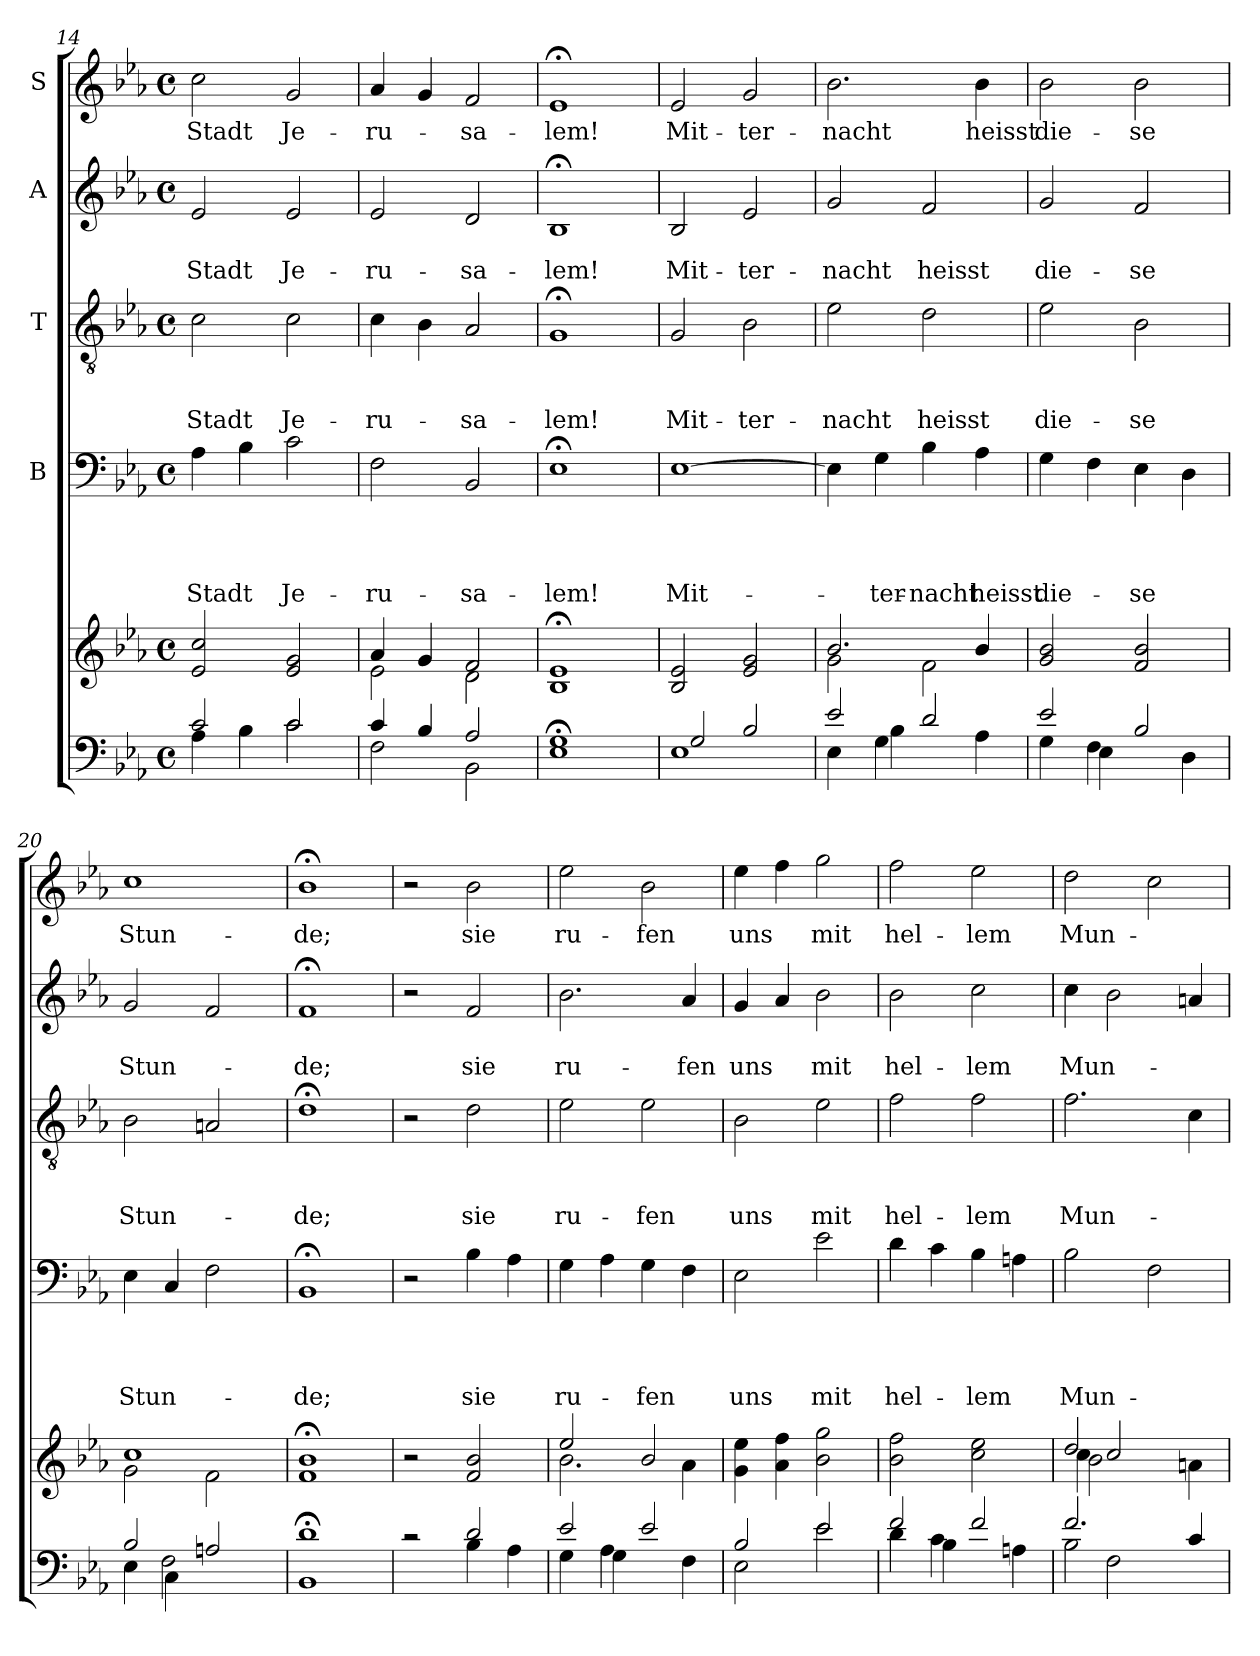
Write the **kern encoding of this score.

**kern	**kern	**kern	**text	**text	**text	**text	**kern	**text	**text	**text	**kern	**text	**text	**kern	**text
*part5	*part5	*part4	*part4	*part4	*part4	*part4	*part3	*part3	*part3	*part3	*part2	*part2	*part2	*part1	*part1
*staff6	*staff5	*staff4	*staff4	*staff4	*staff4	*staff4	*staff3	*staff3	*staff3	*staff3	*staff2	*staff2	*staff2	*staff1	*staff1
*	*	*I"B	*	*	*	*	*I"T	*	*	*	*I"A	*	*	*I"S	*
*clefF4	*clefG2	*clefF4	*	*	*	*	*clefGv2	*	*	*	*clefG2	*	*	*clefG2	*
*k[b-e-a-]	*k[b-e-a-]	*k[b-e-a-]	*	*	*	*	*k[b-e-a-]	*	*	*	*k[b-e-a-]	*	*	*k[b-e-a-]	*
*E-:	*E-:	*E-:	*	*	*	*	*E-:	*	*	*	*E-:	*	*	*E-:	*
*M4/4	*M4/4	*M4/4	*	*	*	*	*M4/4	*	*	*	*M4/4	*	*	*M4/4	*
*met(c)	*met(c)	*met(c)	*	*	*	*	*met(c)	*	*	*	*met(c)	*	*	*met(c)	*
=14	=14	=14	=14	=14	=14	=14	=14	=14	=14	=14	=14	=14	=14	=14	=14
*^	*^	*	*	*	*	*	*	*	*	*	*	*	*	*	*
!	!	!	!	!	!	!	!	!LO:LY:b	!	!	!	!LO:LY:b	!	!	!LO:LY:b	!	!LO:LY:b
2c/	4A-\	2e-/ 2cc/	2ryy	4A-\	.	.	.	Stadt	2c\	.	.	Stadt	2e-/	.	Stadt	2cc\	Stadt
.	4B-\	.	.	4B-\	.	.	.	.	.	.	.	.	.	.	.	.	.
!	!	!	!	!	!	!	!	!LO:LY:b	!	!	!	!LO:LY:b	!	!	!LO:LY:b	!	!LO:LY:b
2c\	2c/	2ryy	2e-/ 2g/	2c\	.	.	.	Je-	2c\	.	.	Je-	2e-/	.	Je-	2g/	Je-
=15	=15	=15	=15	=15	=15	=15	=15	=15	=15	=15	=15	=15	=15	=15	=15	=15	=15
!	!	!	!	!	!	!	!	!LO:LY:b	!	!	!	!LO:LY:b	!	!	!LO:LY:b	!	!LO:LY:b
2F\	4c/	2e-\	4a-/	2F\	.	.	.	-ru-	4c\	.	.	-ru-	2e-/	.	-ru-	4a-/	-ru-
.	4B-/	.	4g/	.	.	.	.	.	4B-\	.	.	.	.	.	.	4g/	.
!	!	!	!	!	!	!	!	!LO:LY:b	!	!	!	!LO:LY:b	!	!	!LO:LY:b	!	!LO:LY:b
2BB-\	2A-/	2d\	2f/	2BB-/	.	.	.	-sa-	2A-/	.	.	-sa-	2d/	.	-sa-	2f/	-sa-
!!LO:PB:g=z
=16	=16	=16	=16	=16	=16	=16	=16	=16	=16	=16	=16	=16	=16	=16	=16	=16	=16
!	!	!	!	!	!	!	!	!LO:LY:b	!	!	!	!LO:LY:b	!	!	!LO:LY:b	!	!LO:LY:b
*v	*v	*	*	*	*	*	*	*	*	*	*	*	*	*	*	*	*
*	*v	*v	*	*	*	*	*	*	*	*	*	*	*	*	*	*
1E-;< 1G;<	1B-; 1e-;	1E-;<	.	.	.	-lem!	1G;	.	.	-lem!	1B-;	.	-lem!	1e-;	-lem!
=17	=17	=17	=17	=17	=17	=17	=17	=17	=17	=17	=17	=17	=17	=17	=17
*^	*	*	*	*	*	*	*	*	*	*	*	*	*	*	*
!	!	!	!	!	!	!	!LO:LY:b	!	!	!	!LO:LY:b	!	!	!LO:LY:b	!	!LO:LY:b
1E-	2G/	2B-/ 2e-/	[>1E-	.	.	.	Mit-	2G/	.	.	Mit-	2B-/	.	Mit-	2e-/	Mit-
!	!	!	!	!	!	!	!	!	!	!	!LO:LY:b	!	!	!LO:LY:b	!	!LO:LY:b
.	2B-/	2e-/ 2g/	.	.	.	.	.	2B-\	.	.	-ter-	2e-/	.	-ter-	2g/	-ter-
=18	=18	=18	=18	=18	=18	=18	=18	=18	=18	=18	=18	=18	=18	=18	=18	=18
*	*^	*^	*	*	*	*	*	*	*	*	*	*	*	*	*	*
!	!	!	!	!	!	!	!	!	!	!	!	!	!LO:LY:b	!	!	!LO:LY:b	!	!LO:LY:b
2e-/	4E-\	4ryy	2g\	2.b-/	4E-\]	.	.	.	.	2e-\	.	.	-nacht	2g/	.	-nacht	2.b-\	-nacht
!	!	!	!	!	!	!	!	!	!LO:LY:b	!	!	!	!	!	!	!	!	!
.	4G\	4B-\	.	.	4G\	.	.	.	-ter-	.	.	.	.	.	.	.	.	.
!	!	!	!	!	!	!	!	!	!LO:LY:b	!	!	!	!LO:LY:b	!	!	!LO:LY:b	!	!
2ryy	2d/	4ryy	2f\	.	4B-\	.	.	.	-nacht	2d\	.	.	heisst	2f/	.	heisst	.	.
!	!	!	!	!	!	!	!	!	!LO:LY:b	!	!	!	!	!	!	!	!	!LO:LY:b
.	.	4A-\	.	4b-/	4A-\	.	.	.	heisst	.	.	.	.	.	.	.	4b-\	heisst
=19	=19	=19	=19	=19	=19	=19	=19	=19	=19	=19	=19	=19	=19	=19	=19	=19	=19	=19
!	!	!	!	!	!	!	!	!	!LO:LY:b	!	!	!	!LO:LY:b	!	!	!LO:LY:b	!	!LO:LY:b
*	*	*	*v	*v	*	*	*	*	*	*	*	*	*	*	*	*	*	*
2e-/	4G\	4ryy	2g/ 2b-/	4G\	.	.	.	die-	2e-\	.	.	die-	2g/	.	die-	2b-\	die-
.	4F\	4E-\	.	4F\	.	.	.	.	.	.	.	.	.	.	.	.	.
!	!	!	!	!	!	!	!	!LO:LY:b	!	!	!	!LO:LY:b	!	!	!LO:LY:b	!	!LO:LY:b
2ryy	2B-/	4ryy	2f/ 2b-/	4E-\	.	.	.	-se	2B-\	.	.	-se	2f/	.	-se	2b-\	-se
.	.	4D\	.	4D\	.	.	.	.	.	.	.	.	.	.	.	.	.
=20	=20	=20	=20	=20	=20	=20	=20	=20	=20	=20	=20	=20	=20	=20	=20	=20	=20
*	*	*	*^	*	*	*	*	*	*	*	*	*	*	*	*	*	*
!	!	!	!	!	!	!	!	!	!LO:LY:b	!	!	!	!LO:LY:b	!	!	!LO:LY:b	!	!LO:LY:b
2B-/	4E-\	4ryy	1cc	2g\	4E-\	.	.	.	Stun-	2B-\	.	.	Stun-	2g/	.	Stun-	1cc	Stun-
.	4C\	2F\	.	.	4C/	.	.	.	.	.	.	.	.	.	.	.	.	.
2ryy	2An/	.	.	2f\	2F\	.	.	.	.	2An/	.	.	.	2f/	.	.	.	.
.	.	4ryy	.	.	.	.	.	.	.	.	.	.	.	.	.	.	.	.
*	*	*	*v	*v	*	*	*	*	*	*	*	*	*	*	*	*	*	*
=21	=21	=21	=21	=21	=21	=21	=21	=21	=21	=21	=21	=21	=21	=21	=21	=21	=21
!	!	!	!	!	!	!	!	!LO:LY:b	!	!	!	!LO:LY:b	!	!	!LO:LY:b	!	!LO:LY:b
*v	*v	*v	*	*	*	*	*	*	*	*	*	*	*	*	*	*	*
1BB-;< 1d;<	1f; 1b-;	1BB-;	.	.	.	-de;	1d;<	.	.	-de;	1f;	.	-de;	1b-;<	-de;
=22	=22	=22	=22	=22	=22	=22	=22	=22	=22	=22	=22	=22	=22	=22	=22
*^	*	*	*	*	*	*	*	*	*	*	*	*	*	*	*
2rc	2ryy	2r	2r	.	.	.	.	2r	.	.	.	2r	.	.	2r	.
!	!	!	!	!	!	!	!LO:LY:b	!	!	!	!LO:LY:b	!	!	!LO:LY:b	!	!LO:LY:b
4B-\	2d/	2f/ 2b-/	4B-\	.	.	.	sie	2d\	.	.	sie	2f/	.	sie	2b-\	sie
4A-\	.	.	4A-\	.	.	.	.	.	.	.	.	.	.	.	.	.
=23	=23	=23	=23	=23	=23	=23	=23	=23	=23	=23	=23	=23	=23	=23	=23	=23
*	*^	*^	*	*	*	*	*	*	*	*	*	*	*	*	*	*
!	!	!	!	!	!	!	!	!	!LO:LY:b	!	!	!	!LO:LY:b	!	!	!LO:LY:b	!	!LO:LY:b
2e-/	4G\	4ryy	2.b-\	2ee-/	4G\	.	.	.	ru-	2e-\	.	.	ru-	2.b-\	.	ru-	2ee-\	ru-
.	4A-\	4G\	.	.	4A-\	.	.	.	.	.	.	.	.	.	.	.	.	.
!	!	!	!	!	!	!	!	!	!LO:LY:b	!	!	!	!LO:LY:b	!	!	!	!	!LO:LY:b
2ryy	2e-/	4ryy	.	2b-/	4G\	.	.	.	-fen	2e-\	.	.	-fen	.	.	.	2b-\	-fen
!	!	!	!	!	!	!	!	!	!	!	!	!	!	!	!	!LO:LY:b	!	!
.	.	4F\	4a-\	.	4F\	.	.	.	.	.	.	.	.	4a-/	.	-fen	.	.
*	*	*	*v	*v	*	*	*	*	*	*	*	*	*	*	*	*	*	*
!!LO:LB:g=z
=24	=24	=24	=24	=24	=24	=24	=24	=24	=24	=24	=24	=24	=24	=24	=24	=24	=24
!	!	!	!	!	!	!	!	!LO:LY:b	!	!	!	!LO:LY:b	!	!	!LO:LY:b	!	!LO:LY:b
*	*v	*v	*	*	*	*	*	*	*	*	*	*	*	*	*	*	*
2B-/	2E-\	4g\ 4ee-\	2E-\	.	.	.	uns	2B-\	.	.	uns	4g/	.	uns	4ee-\	uns
.	.	4a-\ 4ff\	.	.	.	.	.	.	.	.	.	4a-/	.	.	4ff\	.
!	!	!	!	!	!	!	!LO:LY:b	!	!	!	!LO:LY:b	!	!	!LO:LY:b	!	!LO:LY:b
2e-/	2e-\	2b-\ 2gg\	2e-\	.	.	.	mit	2e-\	.	.	mit	2b-\	.	mit	2gg\	mit
=25	=25	=25	=25	=25	=25	=25	=25	=25	=25	=25	=25	=25	=25	=25	=25	=25
*	*^	*	*	*	*	*	*	*	*	*	*	*	*	*	*	*
!	!	!	!	!	!	!	!	!LO:LY:b	!	!	!	!LO:LY:b	!	!	!LO:LY:b	!	!LO:LY:b
2f/	4d\	4ryy	2b-\ 2ff\	4d\	.	.	.	hel-	2f\	.	.	hel-	2b-\	.	hel-	2ff\	hel-
.	4c\	4B-\	.	4c\	.	.	.	.	.	.	.	.	.	.	.	.	.
!	!	!	!	!	!	!	!	!LO:LY:b	!	!	!	!LO:LY:b	!	!	!LO:LY:b	!	!LO:LY:b
2ryy	2f/	4ryy	2cc\ 2ee-\	4B-\	.	.	.	-lem	2f\	.	.	-lem	2cc\	.	-lem	2ee-\	-lem
.	.	4An\	.	4An\	.	.	.	.	.	.	.	.	.	.	.	.	.
=26	=26	=26	=26	=26	=26	=26	=26	=26	=26	=26	=26	=26	=26	=26	=26	=26	=26
*	*	*	*^	*	*	*	*	*	*	*	*	*	*	*	*	*	*
*	*	*	*	*^	*	*	*	*	*	*	*	*	*	*	*	*	*	*
!	!	!	!	!	!	!	!	!	!	!LO:LY:b	!	!	!	!LO:LY:b	!	!	!LO:LY:b	!	!LO:LY:b
2B-\	2.f/	4ryy	2dd/	4cc\	2b-\	2B-\	.	.	.	Mun-	2.f\	.	.	Mun-	4cc\	.	Mun-	2dd\	Mun-
.	.	2F\	.	2cc/	.	.	.	.	.	.	.	.	.	.	2b-\	.	.	.	.
2ryy	.	.	2ryy	.	2ryy	2F\	.	.	.	.	.	.	.	.	.	.	.	2cc\	.
.	4ryy	4c/	.	4an\	.	.	.	.	.	.	4c\	.	.	.	4an/	.	.	.	.
*v	*v	*v	*	*	*	*	*	*	*	*	*	*	*	*	*	*	*	*	*
*	*v	*v	*v	*	*	*	*	*	*	*	*	*	*	*	*	*	*
=	=	=	=	=	=	=	=	=	=	=	=	=	=	=	=
*-	*-	*-	*-	*-	*-	*-	*-	*-	*-	*-	*-	*-	*-	*-	*-
